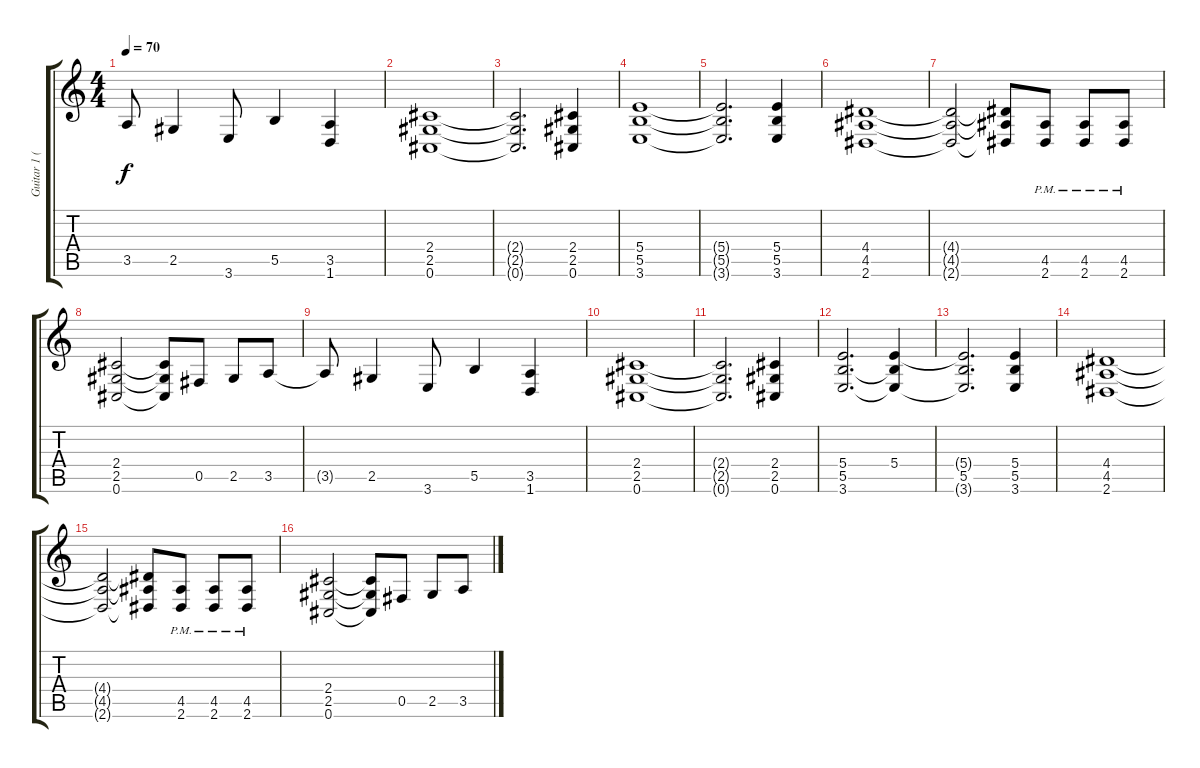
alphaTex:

\track ("Guitar 1 (Distortion)" "Guitar 1 (") {instrument distortionguitar}
\staff {score tabs}
\tuning (Db4 Ab3 E3 B2 Gb2 Db2) {hide}
\ts (4 4)
\tempo 70
\clef g2
\ks c
3.5{t}.8{dy f} 2.5.4 3.6.8 5.5.4 (3.5 1.6).4 |
(2.4 2.5 0.6).1 |
(2.4{t} 2.5{t} 0.6{t}).2{d} (2.4 2.5 0.6).4 |
(5.4 5.5 3.6).1 |
(5.4{t} 5.5{t} 3.6{t}).2{d} (5.4 5.5 3.6).4 |
(4.4 4.5 2.6).1 |
(4.4{t} 4.5{t} 2.6{t}).2 (4.4{t} 4.5{t} 2.6{t}).8 (4.5{pm} 2.6{pm}).8 (4.5{pm} 2.6{pm}).8 (4.5{pm} 2.6{pm}).8 |
(2.4 2.5 0.6).2 (2.4{t} 2.5{t} 0.6{t}).8 0.5.8 2.5.8 3.5.8 |
3.5{t}.8 2.5.4 3.6.8 5.5.4 (3.5 1.6).4 |
(2.4 2.5 0.6).1 |
(2.4{t} 2.5{t} 0.6{t}).2{d} (2.4 2.5 0.6).4 |
(5.4 5.5 3.6).2{d} (5.4 5.5{t} 3.6{t}).4 |
(5.4{t} 5.5 3.6{t}).2{d} (5.4 5.5 3.6).4 |
(4.4 4.5 2.6).1 |
(4.4{t} 4.5{t} 2.6{t}).2 (4.4{t} 4.5{t} 2.6{t}).8 (4.5{pm} 2.6{pm}).8 (4.5{pm} 2.6{pm}).8 (4.5{pm} 2.6{pm}).8 |
(2.4 2.5 0.6).2 (2.4{t} 2.5{t} 0.6{t}).8 0.5.8 2.5.8 3.5.8
